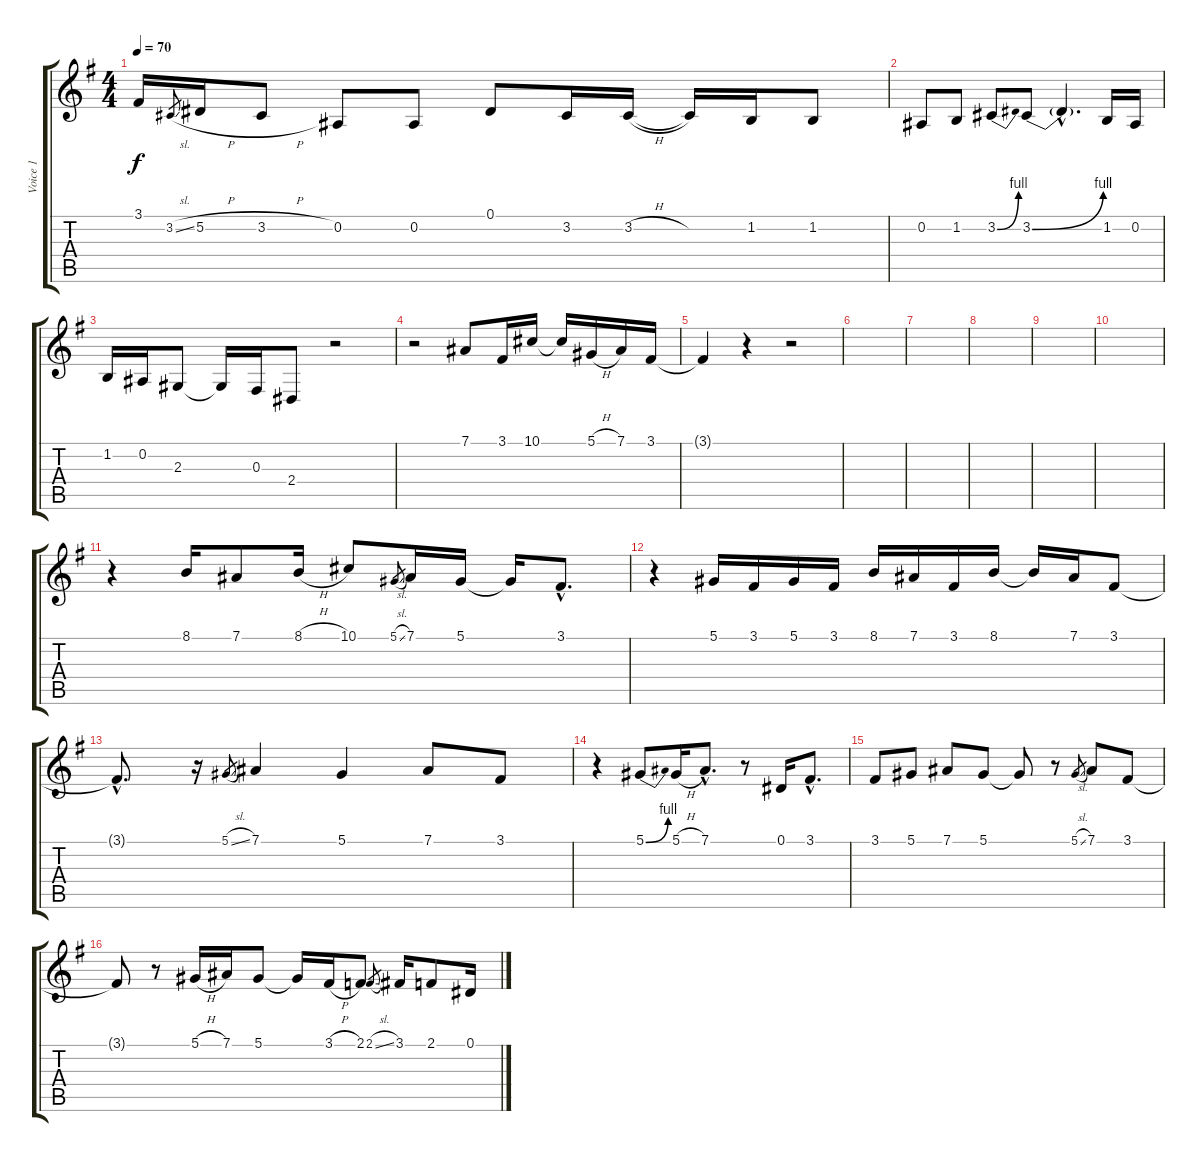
\track ("Voice 1" "Voice 1") {instrument viola}
\staff {score tabs}
\tuning (Eb4 Bb3 Gb3 Db3 Ab2 Eb2) {hide}
\ts (4 4)
\tempo 70
\clef g2
\ks g
3.1{t}.16{dy f} 3.2{sl}.8{gr} 5.2{h}.16 3.2{h}.8 0.2.8 0.2.8 0.1.8 3.2.16 3.2{h}.16 3.2{t}.16 1.2.16 1.2.8 |
0.2.8 1.2.8 3.2{be (bend 0 0 60 4)}.8 3.2{be (bend 0 0 60 4)}.8 3.2{hac t}.4{d} 1.2.16 0.2.16 |
1.2.16 0.2.16 2.3.8 2.3{t}.16 0.3.16 2.4.8 r.2 |
r.2 7.1.8 3.1.16 10.1.16 10.1{t}.16 5.1{h}.16 7.1.16 3.1.16 |
3.1{t}.4 r.4 r.2 |
|
|
|
|
|
r.4 8.1.16 7.1.8 8.1{h}.16 10.1.8 5.1{sl}.8{gr} 7.1.16 5.1.16 5.1{t}.16 3.1{hac}.8{d} |
r.4 5.1.16 3.1.16 5.1.16 3.1.16 8.1.16 7.1.16 3.1.16 8.1.16 8.1{t}.16 7.1.16 3.1.8 |
3.1{hac t}.8{d} r.16 5.1{sl}.8{gr} 7.1.4 5.1.4 7.1.8 3.1.8 |
r.4 5.1{be (bend 0 0 60 4)}.8 5.1{h}.16 7.1{hac}.8{d} r.8 0.1.16 3.1{hac}.8{d} |
3.1.8 5.1.8 7.1.8 5.1.8 5.1{t}.8 r.8 5.1{sl}.8{gr} 7.1.8 3.1.8 |
3.1{t}.8 r.8 5.1{h}.16 7.1.16 5.1.8 5.1{t}.16 3.1{h}.16 2.1.8 2.1{sl}.8{gr} 3.1.16 2.1.8 0.1.16
